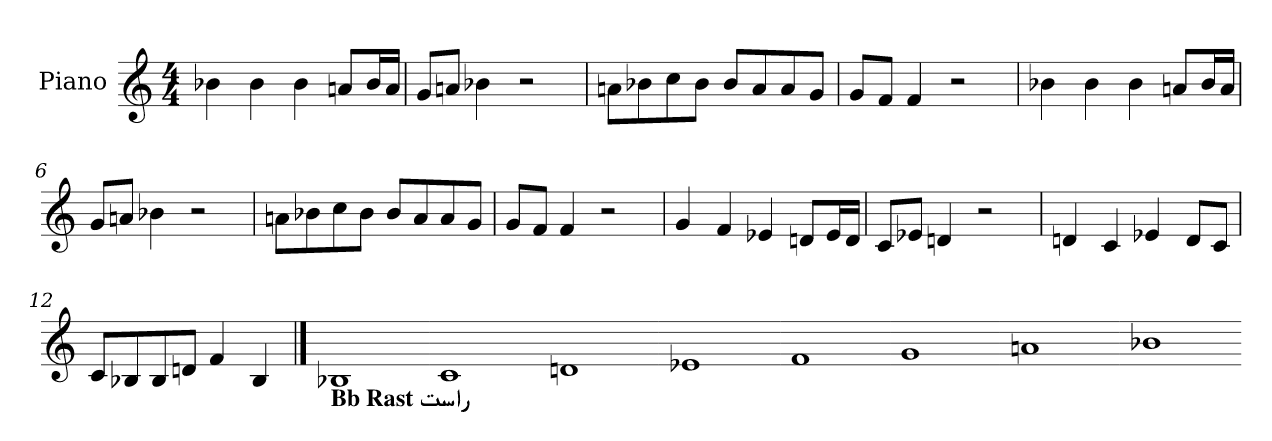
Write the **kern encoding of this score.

**kern
*part1
*staff1
*I"Piano
*I'Pno.
*clefG2
*k[]
*M4/4
=1
4b-X\
4b-\
4b-\
8an/L
16b-/L
16a/JJ
=2
8g/L
8an/J
4b-X\
2r
=3
8an\L
8b-X\
8cc\
8b-\J
8b-/L
8a/
8a/
8g/J
=4
8g/L
8f/J
4f/
2r
!!LO:LB:g=z
=5
4b-X\
4b-\
4b-\
8an/L
16b-/L
16a/JJ
=6
8g/L
8an/J
4b-X\
2r
=7
8an\L
8b-X\
8cc\
8b-\J
8b-/L
8a/
8a/
8g/J
=8
8g/L
8f/J
4f/
2r
!!LO:LB:g=z
=9
4g/
4f/
4e-X/
8dn/L
16e-/L
16d/JJ
=10
8c/L
8e-X/J
4dn/
2r
=11
4dn/
4c/
4e-X/
8d/L
8c/J
=12
8c/L
8B-X/
8B-/
8dn/J
4f/
4B-/
!!LO:LB:g=z
==12X1
!LO:TX:b:t=Bb Rast راست
1B-X
=13-
1c
=14-
1dn
=15-
1e-X
=16-
1f
=17-
1g
=18-
1an
=19-
1b-X
=-
*-
